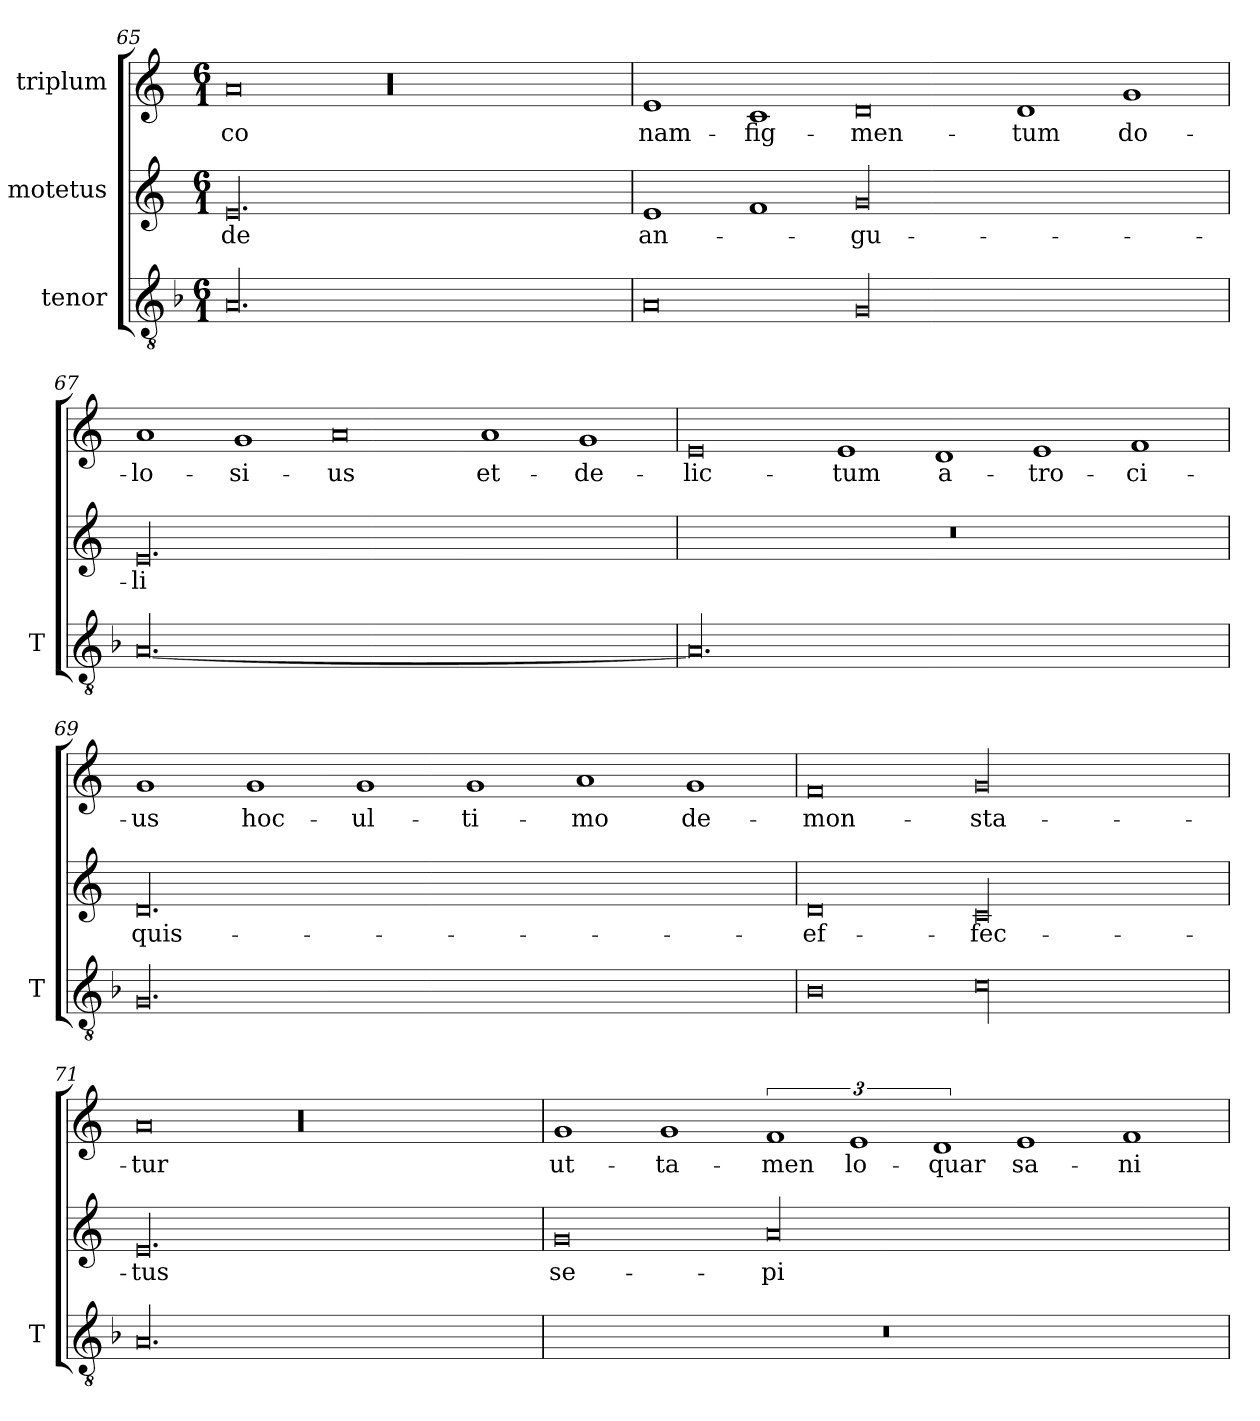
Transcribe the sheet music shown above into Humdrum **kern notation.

**kern	**kern	**text	**kern	**text
*part3	*part2	*part2	*part1	*part1
*staff3	*staff2	*staff2	*staff1	*staff1
*I"tenor	*I"motetus	*	*I"triplum	*
*I'T	*	*	*	*
*clefGv2	*clefG2	*	*clefG2	*
*k[b-]	*k[]	*	*k[]	*
*F:	*C:	*	*C:	*
*M6/1	*M6/1	*	*M6/1	*
=65	=65	=65	=65	=65
00.A/	00.e/	-de	0a/	-co
.	.	.	00r	.
=66	=66	=66	=66	=66
0A/	1e/	an-	1e/	nam-
.	1f/	.	1c/	fig-
00G/	00g/	-gu-	0d/	-men-
.	.	.	1d/	-tum
.	.	.	1g/	do-
!!LO:LB:g=z
=67	=67	=67	=67	=67
[00.A/	00.e/	-li	1a/	-lo-
.	.	.	1g/	-si-
.	.	.	0a/	-us
.	.	.	1a/	et-
.	.	.	1g/	de-
=68	=68	=68	=68	=68
00.A/]	00.r	.	0e/	-lic-
.	.	.	1e/	-tum
.	.	.	1d/	a-
.	.	.	1e/	-tro-
.	.	.	1f/	-ci-
=69	=69	=69	=69	=69
00.G/	00.d/	quis-	1g/	-us
.	.	.	1g/	hoc-
.	.	.	1g/	ul-
.	.	.	1g/	-ti-
.	.	.	1a/	-mo
.	.	.	1g/	de-
=70	=70	=70	=70	=70
0B-\	0d/	ef-	0f/	-mon-
00c\	00c/	-fec-	00g/	-sta-
=71	=71	=71	=71	=71
00.A/	00.e/	-tus	0a/	-tur
.	.	.	00r	.
!!LO:LB:g=z
=72	=72	=72	=72	=72
00.r	0g/	se-	1g/	ut-
.	.	.	1g/	ta-
.	00a/	-pi-	3%2f/	-men
.	.	.	3%2e/	lo-
.	.	.	3%2d/	-quar
.	.	.	1e/	sa-
.	.	.	1f/	-ni-
=	=	=	=	=
*-	*-	*-	*-	*-
